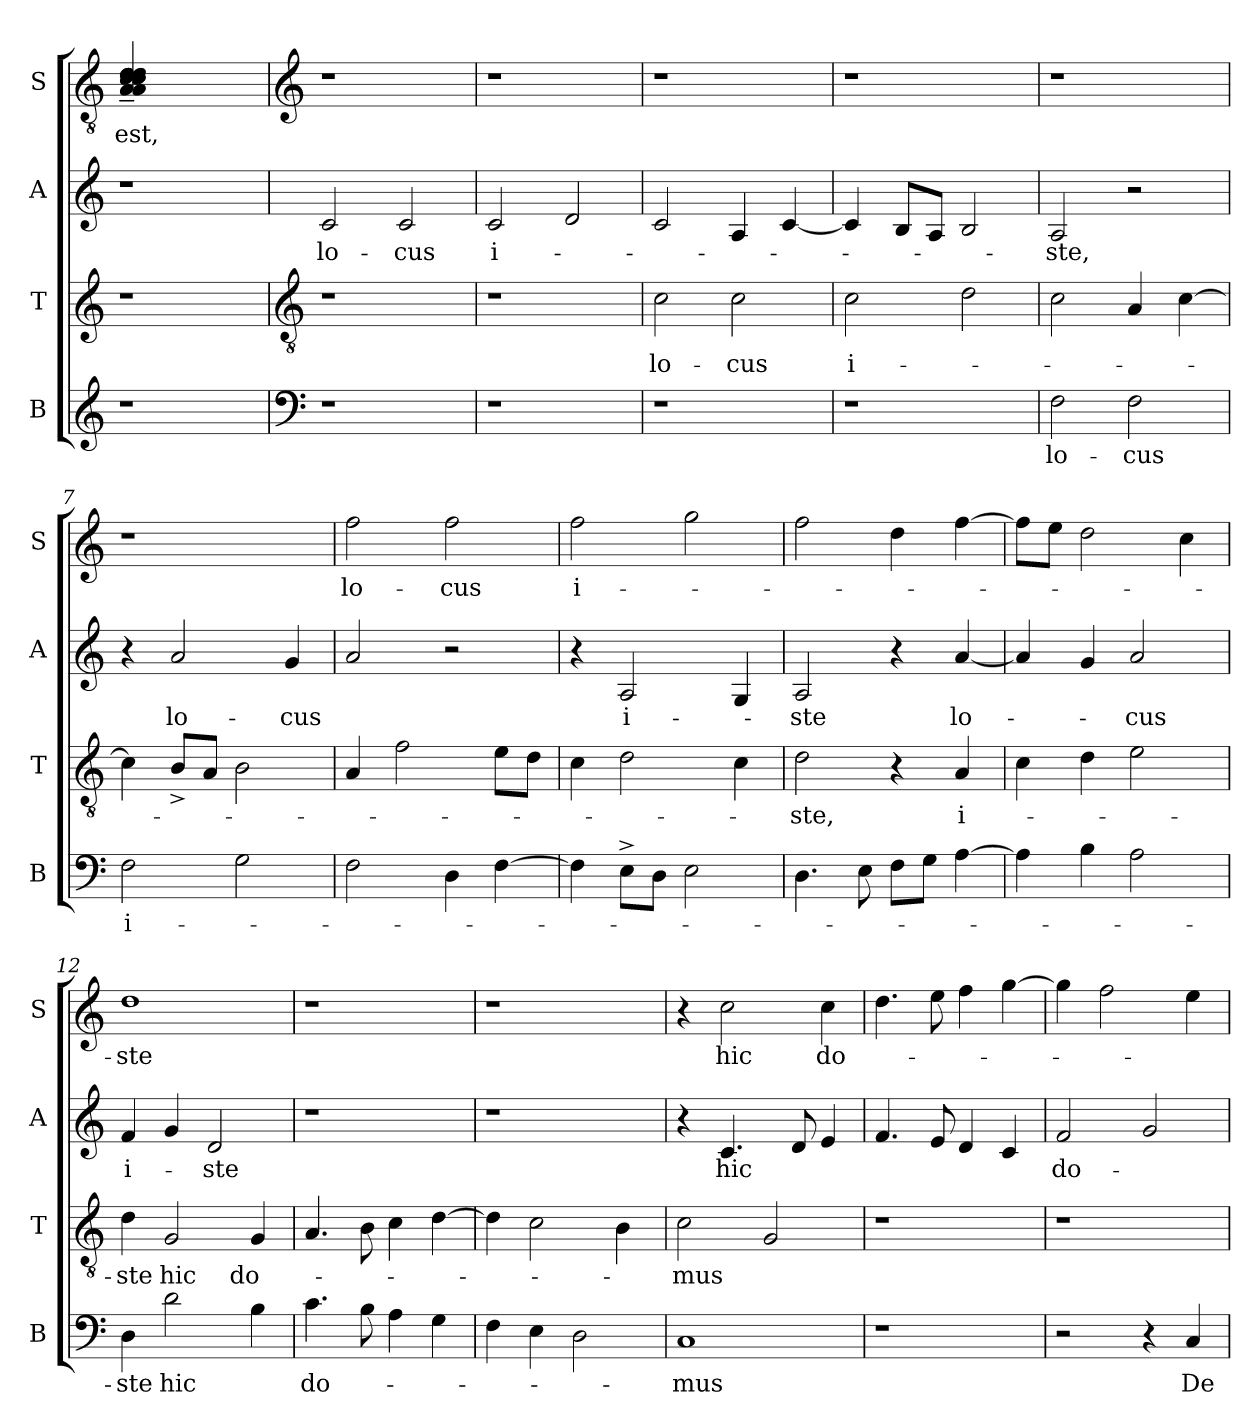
**kern	**text	**kern	**text	**kern	**text	**kern	**text
*part4	*part4	*part3	*part3	*part2	*part2	*part1	*part1
*staff4	*staff4	*staff3	*staff3	*staff2	*staff2	*staff1	*staff1
*I"B	*	*I"T	*	*I"A	*	*I"S	*
*I'B	*	*I'T	*	*I'A	*	*I'S	*
*clefG2	*	*clefG2	*	*clefG2	*	*clefGv2	*
*k[]	*	*k[]	*	*k[]	*	*k[]	*
*C:	*	*C:	*	*C:	*	*C:	*
=1	=1	=1	=1	=1	=1	=1	=1
!	!	!	!	!	!	!	!LO:LY:b
1r	.	1r	.	1r	.	(>4A/~> 4A/~> 4c/~> 4c/~> 4d/~> 4d/~> 4d/~>	est,
.	.	.	.	.	.	2.ryy	.
!!LO:LB:g=z
=2	=2	=2	=2	=2	=2	=2	=2
*clefF4	*	*clefGv2	*	*	*	*clefG2	*
!	!	!	!	!	!LO:LY:b	!	!
1r	.	1r	.	2c/	lo-	1r	.
!	!	!	!	!	!LO:LY:b	!	!
.	.	.	.	2c/	-cus	.	.
=3	=3	=3	=3	=3	=3	=3	=3
!	!	!	!	!	!LO:LY:b	!	!
1r	.	1r	.	2c/	i-	1r	.
.	.	.	.	2d/	.	.	.
=4	=4	=4	=4	=4	=4	=4	=4
!	!	!	!LO:LY:b	!	!	!	!
1r	.	2c\	lo-	2c/	.	1r	.
!	!	!	!LO:LY:b	!	!	!	!
.	.	2c\	-cus	4A/	.	.	.
.	.	.	.	[<4c/	.	.	.
=5	=5	=5	=5	=5	=5	=5	=5
!	!	!	!LO:LY:b	!	!	!	!
1r	.	2c\	i-	4c/]	.	1r	.
.	.	.	.	8B/L	.	.	.
.	.	.	.	8A/J	.	.	.
.	.	2d\	.	2B/	.	.	.
=6	=6	=6	=6	=6	=6	=6	=6
!	!LO:LY:b	!	!	!	!LO:LY:b	!	!
2F\	lo-	2c\	.	2A/	-ste,	1r	.
!	!LO:LY:b	!	!	!	!	!	!
2F\	-cus	4A/	.	2r	.	.	.
.	.	[>4c\	.	.	.	.	.
=7	=7	=7	=7	=7	=7	=7	=7
!	!LO:LY:b	!	!	!	!	!	!
2F\	i-	4c\]	.	4r	.	1r	.
!	!	!	!	!	!LO:LY:b	!	!
.	.	8B^</L	.	2a/	lo-	.	.
.	.	8A/J	.	.	.	.	.
2G\	.	2B\	.	.	.	.	.
!	!	!	!	!	!LO:LY:b	!	!
.	.	.	.	4g/	-cus	.	.
!!LO:LB:g=z
=8	=8	=8	=8	=8	=8	=8	=8
!	!	!	!	!	!	!	!LO:LY:b
2F\	.	4A/	.	2a/	.	2ff\	lo-
.	.	2f\	.	.	.	.	.
!	!	!	!	!	!	!	!LO:LY:b
4D\	.	.	.	2r	.	2ff\	-cus
[>4F\	.	8e\L	.	.	.	.	.
.	.	8d\J	.	.	.	.	.
=9	=9	=9	=9	=9	=9	=9	=9
!	!	!	!	!	!	!	!LO:LY:b
4F\]	.	4c\	.	4r	.	2ff\	i-
!	!	!	!	!	!LO:LY:b	!	!
8E^>\L	.	2d\	.	2A/	i-	.	.
8D\J	.	.	.	.	.	.	.
2E\	.	.	.	.	.	2gg\	.
.	.	4c\	.	4G/	.	.	.
=10	=10	=10	=10	=10	=10	=10	=10
!	!	!	!LO:LY:b	!	!LO:LY:b	!	!
4.D\	.	2d\	-ste,	2A/	-ste	2ff\	.
8E\	.	.	.	.	.	.	.
8F\L	.	4r	.	4r	.	4dd\	.
8G\J	.	.	.	.	.	.	.
!	!	!	!LO:LY:b	!	!LO:LY:b	!	!
[>4A\	.	4A/	i-	[<4a/	lo-	[>4ff\	.
=11	=11	=11	=11	=11	=11	=11	=11
4A\]	.	4c\	.	4a/]	.	8ff\L]	.
.	.	.	.	.	.	8ee\J	.
4B\	.	4d\	.	4g/	.	2dd\	.
!	!	!	!	!	!LO:LY:b	!	!
2A\	.	2e\	.	2a/	-cus	.	.
.	.	.	.	.	.	4cc\	.
=12	=12	=12	=12	=12	=12	=12	=12
!	!LO:LY:b	!	!LO:LY:b	!	!LO:LY:b	!	!LO:LY:b
4D\	-ste	4d\	-ste	4f/	i-	1dd	-ste
!	!LO:LY:b	!	!LO:LY:b	!	!	!	!
2d\	hic	2G/	hic	4g/	.	.	.
!	!	!	!	!	!LO:LY:b	!	!
.	.	.	.	2d/	-ste	.	.
!	!	!	!LO:LY:b	!	!	!	!
4B\	.	4G/	do-	.	.	.	.
=13	=13	=13	=13	=13	=13	=13	=13
!	!LO:LY:b	!	!	!	!	!	!
4.c\	do-	4.A/	.	1r	.	1r	.
8B\	.	8B\	.	.	.	.	.
4A\	.	4c\	.	.	.	.	.
4G\	.	[>4d\	.	.	.	.	.
!!LO:PB:g=z
=14	=14	=14	=14	=14	=14	=14	=14
4F\	.	4d\]	.	1r	.	1r	.
4E\	.	2c\	.	.	.	.	.
2D\	.	.	.	.	.	.	.
.	.	4B\	.	.	.	.	.
=15	=15	=15	=15	=15	=15	=15	=15
!	!LO:LY:b	!	!LO:LY:b	!	!	!	!
1C	-mus	2c\	-mus	4r	.	4r	.
!	!	!	!	!	!LO:LY:b	!	!LO:LY:b
.	.	.	.	4.c/	hic	2cc\	hic
.	.	2G/	.	.	.	.	.
.	.	.	.	8d/	.	.	.
!	!	!	!	!	!	!	!LO:LY:b
.	.	.	.	4e/	.	4cc\	do-
=16	=16	=16	=16	=16	=16	=16	=16
1r	.	1r	.	4.f/	.	4.dd\	.
.	.	.	.	8e/	.	8ee\	.
.	.	.	.	4d/	.	4ff\	.
.	.	.	.	4c/	.	[>4gg\	.
=17	=17	=17	=17	=17	=17	=17	=17
!	!	!	!	!	!LO:LY:b	!	!
2r	.	1r	.	2f/	do-	4gg\]	.
.	.	.	.	.	.	2ff\	.
4r	.	.	.	2g/	.	.	.
!	!LO:LY:b	!	!	!	!	!	!
4C/	De-	.	.	.	.	4ee\	.
=	=	=	=	=	=	=	=
*-	*-	*-	*-	*-	*-	*-	*-
